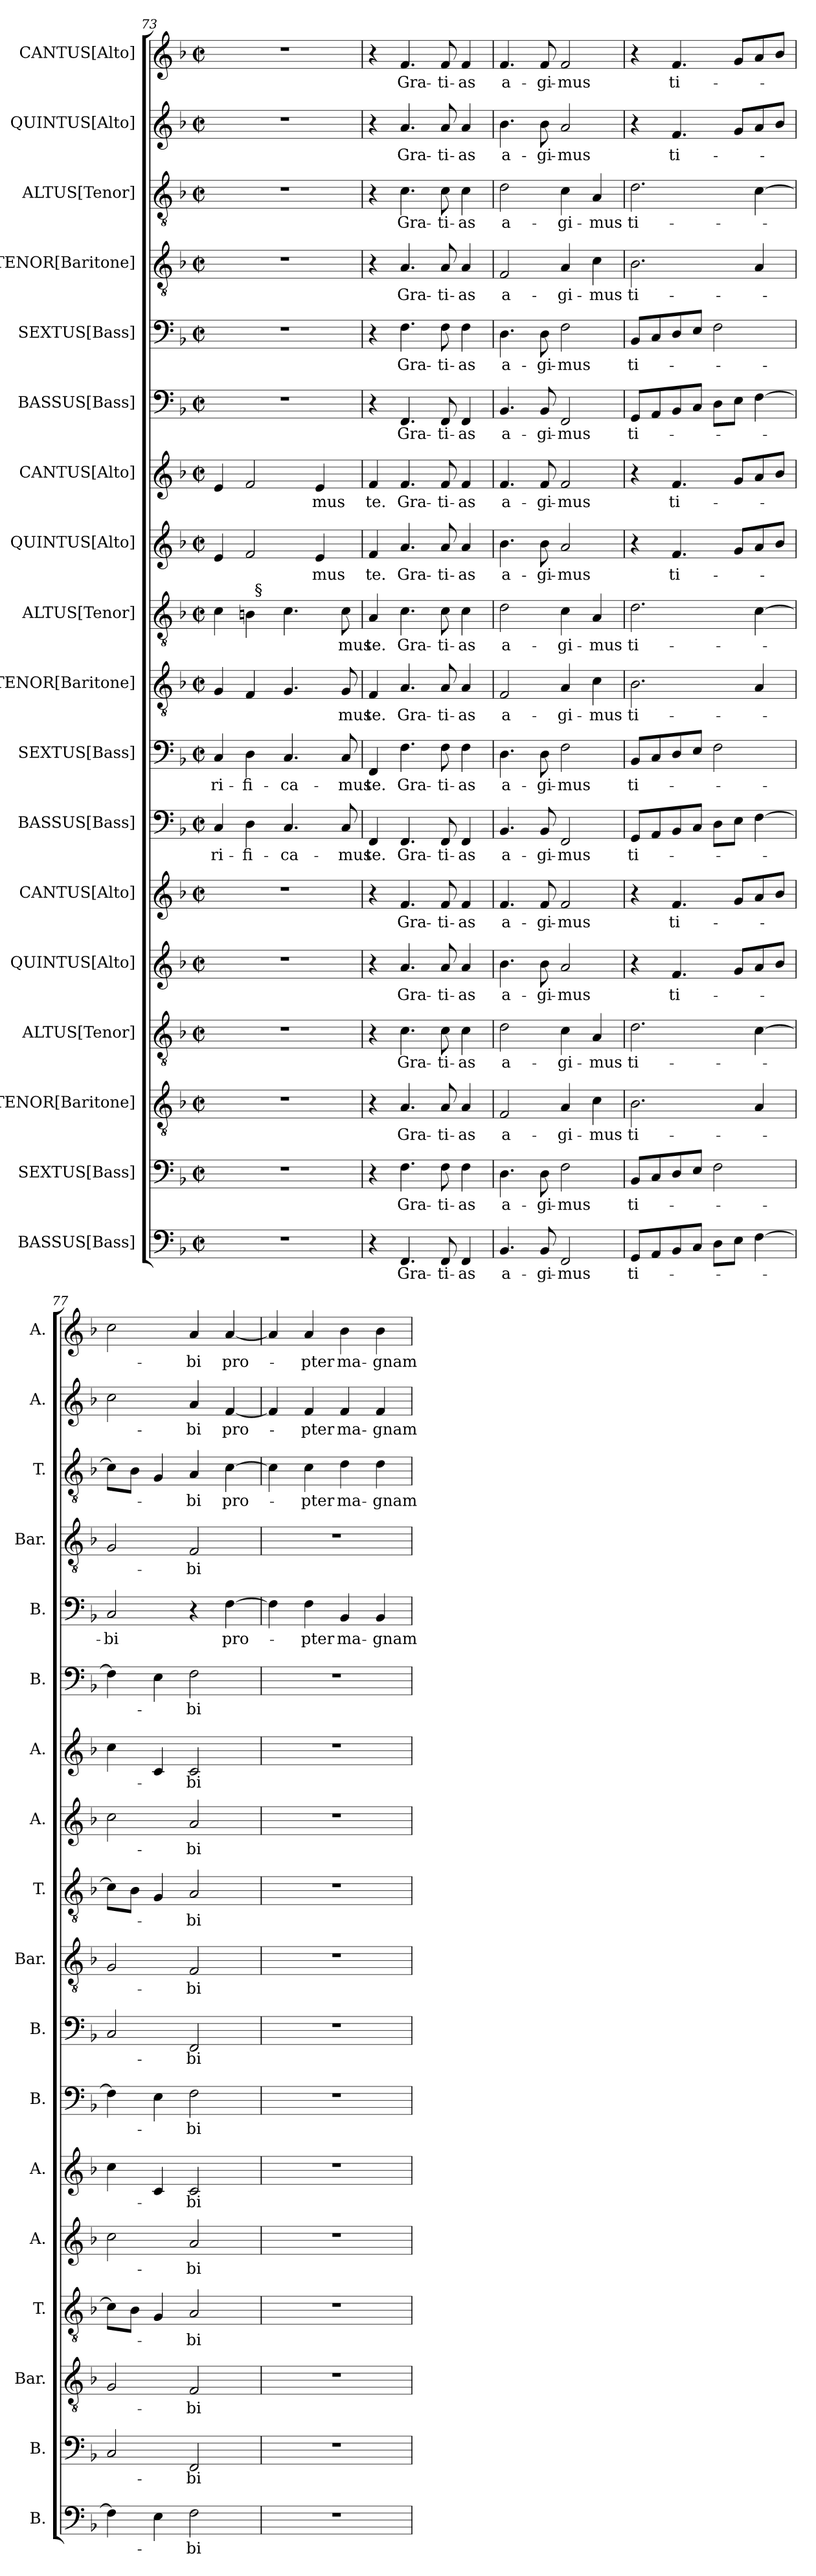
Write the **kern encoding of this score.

**kern	**text	**kern	**text	**kern	**text	**kern	**text	**kern	**text	**kern	**text	**kern	**text	**kern	**text	**kern	**text	**kern	**text	**kern	**text	**kern	**text	**kern	**text	**kern	**text	**kern	**text	**kern	**text	**kern	**text	**kern	**text
*part18	*part18	*part17	*part17	*part16	*part16	*part15	*part15	*part14	*part14	*part13	*part13	*part12	*part12	*part11	*part11	*part10	*part10	*part9	*part9	*part8	*part8	*part7	*part7	*part6	*part6	*part5	*part5	*part4	*part4	*part3	*part3	*part2	*part2	*part1	*part1
*staff18	*staff18	*staff17	*staff17	*staff16	*staff16	*staff15	*staff15	*staff14	*staff14	*staff13	*staff13	*staff12	*staff12	*staff11	*staff11	*staff10	*staff10	*staff9	*staff9	*staff8	*staff8	*staff7	*staff7	*staff6	*staff6	*staff5	*staff5	*staff4	*staff4	*staff3	*staff3	*staff2	*staff2	*staff1	*staff1
*I"BASSUS[Bass]	*	*I"SEXTUS[Bass]	*	*I"TENOR[Baritone]	*	*I"ALTUS[Tenor]	*	*I"QUINTUS[Alto]	*	*I"CANTUS[Alto]	*	*I"BASSUS[Bass]	*	*I"SEXTUS[Bass]	*	*I"TENOR[Baritone]	*	*I"ALTUS[Tenor]	*	*I"QUINTUS[Alto]	*	*I"CANTUS[Alto]	*	*I"BASSUS[Bass]	*	*I"SEXTUS[Bass]	*	*I"TENOR[Baritone]	*	*I"ALTUS[Tenor]	*	*I"QUINTUS[Alto]	*	*I"CANTUS[Alto]	*
*I'B.	*	*I'B.	*	*I'Bar.	*	*I'T.	*	*I'A.	*	*I'A.	*	*I'B.	*	*I'B.	*	*I'Bar.	*	*I'T.	*	*I'A.	*	*I'A.	*	*I'B.	*	*I'B.	*	*I'Bar.	*	*I'T.	*	*I'A.	*	*I'A.	*
*clefF4	*	*clefF4	*	*clefGv2	*	*clefGv2	*	*clefG2	*	*clefG2	*	*clefF4	*	*clefF4	*	*clefGv2	*	*clefGv2	*	*clefG2	*	*clefG2	*	*clefF4	*	*clefF4	*	*clefGv2	*	*clefGv2	*	*clefG2	*	*clefG2	*
*	*	*	*	*ITrd7c12	*	*ITrd7c12	*	*	*	*	*	*	*	*	*	*ITrd7c12	*	*ITrd7c12	*	*	*	*	*	*	*	*	*	*ITrd7c12	*	*ITrd7c12	*	*	*	*	*
*k[b-]	*	*k[b-]	*	*k[b-]	*	*k[b-]	*	*k[b-]	*	*k[b-]	*	*k[b-]	*	*k[b-]	*	*k[b-]	*	*k[b-]	*	*k[b-]	*	*k[b-]	*	*k[b-]	*	*k[b-]	*	*k[b-]	*	*k[b-]	*	*k[b-]	*	*k[b-]	*
*F:	*	*F:	*	*F:	*	*F:	*	*F:	*	*F:	*	*F:	*	*F:	*	*F:	*	*F:	*	*F:	*	*F:	*	*F:	*	*F:	*	*F:	*	*F:	*	*F:	*	*F:	*
*M2/2	*	*M2/2	*	*M2/2	*	*M2/2	*	*M2/2	*	*M2/2	*	*M2/2	*	*M2/2	*	*M2/2	*	*M2/2	*	*M2/2	*	*M2/2	*	*M2/2	*	*M2/2	*	*M2/2	*	*M2/2	*	*M2/2	*	*M2/2	*
*met(c|)	*	*met(c|)	*	*met(c|)	*	*met(c|)	*	*met(c|)	*	*met(c|)	*	*met(c|)	*	*met(c|)	*	*met(c|)	*	*met(c|)	*	*met(c|)	*	*met(c|)	*	*met(c|)	*	*met(c|)	*	*met(c|)	*	*met(c|)	*	*met(c|)	*	*met(c|)	*
=73	=73	=73	=73	=73	=73	=73	=73	=73	=73	=73	=73	=73	=73	=73	=73	=73	=73	=73	=73	=73	=73	=73	=73	=73	=73	=73	=73	=73	=73	=73	=73	=73	=73	=73	=73
!	!	!	!	!	!	!	!	!	!	!	!	!	!LO:LY:b	!	!LO:LY:b	!	!	!	!	!	!	!	!	!	!	!	!	!	!	!	!	!	!	!	!
*	*	*	*	*	*	*	*	*	*	*	*	*	*	*	*	*	*	*^	*	*	*	*	*	*	*	*	*	*	*	*	*	*	*	*	*
1r	.	1r	.	1r	.	1r	.	1r	.	1r	.	4C/	-ri-	4C/	-ri-	4GG/	.	4C\	4ryy	.	4e/	.	4e/	.	1r	.	1r	.	1r	.	1r	.	1r	.	1r	.
!	!	!	!	!	!	!	!	!	!	!	!	!	!LO:LY:b	!	!LO:LY:b	!	!	!	!	!	!	!	!	!	!	!	!	!	!	!	!	!	!	!	!	!
.	.	.	.	.	.	.	.	.	.	.	.	4D\	-fi-	4D\	-fi-	4FF/	.	4BB\	32ryy	.	2f/	.	2f/	.	.	.	.	.	.	.	.	.	.	.	.	.
!	!	!	!	!	!	!	!	!	!	!	!	!	!	!	!	!	!	!	!LO:TX:a:t=§	!	!	!	!	!	!	!	!	!	!	!	!	!	!	!	!	!
.	.	.	.	.	.	.	.	.	.	.	.	.	.	.	.	.	.	.	2ryy	.	.	.	.	.	.	.	.	.	.	.	.	.	.	.	.	.
!	!	!	!	!	!	!	!	!	!	!	!	!	!LO:LY:b	!	!LO:LY:b	!	!	!	!	!	!	!	!	!	!	!	!	!	!	!	!	!	!	!	!	!
.	.	.	.	.	.	.	.	.	.	.	.	4.C/	-ca-	4.C/	-ca-	4.GG/	.	4.C\	.	.	.	.	.	.	.	.	.	.	.	.	.	.	.	.	.	.
!	!	!	!	!	!	!	!	!	!	!	!	!	!	!	!	!	!	!	!	!	!	!LO:LY:b	!	!LO:LY:b	!	!	!	!	!	!	!	!	!	!	!	!
.	.	.	.	.	.	.	.	.	.	.	.	.	.	.	.	.	.	.	.	.	4e/	-mus	4e/	-mus	.	.	.	.	.	.	.	.	.	.	.	.
.	.	.	.	.	.	.	.	.	.	.	.	.	.	.	.	.	.	.	8..ryy	.	.	.	.	.	.	.	.	.	.	.	.	.	.	.	.	.
!	!	!	!	!	!	!	!	!	!	!	!	!	!LO:LY:b	!	!LO:LY:b	!	!LO:LY:b	!	!	!LO:LY:b	!	!	!	!	!	!	!	!	!	!	!	!	!	!	!	!
.	.	.	.	.	.	.	.	.	.	.	.	8C/	-mus	8C/	-mus	8GG/	-mus	8C\	.	-mus	.	.	.	.	.	.	.	.	.	.	.	.	.	.	.	.
=74	=74	=74	=74	=74	=74	=74	=74	=74	=74	=74	=74	=74	=74	=74	=74	=74	=74	=74	=74	=74	=74	=74	=74	=74	=74	=74	=74	=74	=74	=74	=74	=74	=74	=74	=74	=74
!	!	!	!	!	!	!	!	!	!	!	!	!	!LO:LY:b	!	!LO:LY:b	!	!LO:LY:b	!	!	!LO:LY:b	!	!LO:LY:b	!	!LO:LY:b	!	!	!	!	!	!	!	!	!	!	!	!
*	*	*	*	*	*	*	*	*	*	*	*	*	*	*	*	*	*	*v	*v	*	*	*	*	*	*	*	*	*	*	*	*	*	*	*	*	*
4r	.	4r	.	4r	.	4r	.	4r	.	4r	.	4FF/	te.	4FF/	te.	4FF/	te.	4AA/	te.	4f/	te.	4f/	te.	4r	.	4r	.	4r	.	4r	.	4r	.	4r	.
!	!LO:LY:b	!	!LO:LY:b	!	!LO:LY:b	!	!LO:LY:b	!	!LO:LY:b	!	!LO:LY:b	!	!LO:LY:b	!	!LO:LY:b	!	!LO:LY:b	!	!LO:LY:b	!	!LO:LY:b	!	!LO:LY:b	!	!LO:LY:b	!	!LO:LY:b	!	!LO:LY:b	!	!LO:LY:b	!	!LO:LY:b	!	!LO:LY:b
4.FF/	Gra-	4.F\	Gra-	4.AA/	Gra-	4.C\	Gra-	4.a/	Gra-	4.f/	Gra-	4.FF/	Gra-	4.F\	Gra-	4.AA/	Gra-	4.C\	Gra-	4.a/	Gra-	4.f/	Gra-	4.FF/	Gra-	4.F\	Gra-	4.AA/	Gra-	4.C\	Gra-	4.a/	Gra-	4.f/	Gra-
!	!LO:LY:b	!	!LO:LY:b	!	!LO:LY:b	!	!LO:LY:b	!	!LO:LY:b	!	!LO:LY:b	!	!LO:LY:b	!	!LO:LY:b	!	!LO:LY:b	!	!LO:LY:b	!	!LO:LY:b	!	!LO:LY:b	!	!LO:LY:b	!	!LO:LY:b	!	!LO:LY:b	!	!LO:LY:b	!	!LO:LY:b	!	!LO:LY:b
8FF/	-ti-	8F\	-ti-	8AA/	-ti-	8C\	-ti-	8a/	-ti-	8f/	-ti-	8FF/	-ti-	8F\	-ti-	8AA/	-ti-	8C\	-ti-	8a/	-ti-	8f/	-ti-	8FF/	-ti-	8F\	-ti-	8AA/	-ti-	8C\	-ti-	8a/	-ti-	8f/	-ti-
!	!LO:LY:b	!	!LO:LY:b	!	!LO:LY:b	!	!LO:LY:b	!	!LO:LY:b	!	!LO:LY:b	!	!LO:LY:b	!	!LO:LY:b	!	!LO:LY:b	!	!LO:LY:b	!	!LO:LY:b	!	!LO:LY:b	!	!LO:LY:b	!	!LO:LY:b	!	!LO:LY:b	!	!LO:LY:b	!	!LO:LY:b	!	!LO:LY:b
4FF/	-as	4F\	-as	4AA/	-as	4C\	-as	4a/	-as	4f/	-as	4FF/	-as	4F\	-as	4AA/	-as	4C\	-as	4a/	-as	4f/	-as	4FF/	-as	4F\	-as	4AA/	-as	4C\	-as	4a/	-as	4f/	-as
=75	=75	=75	=75	=75	=75	=75	=75	=75	=75	=75	=75	=75	=75	=75	=75	=75	=75	=75	=75	=75	=75	=75	=75	=75	=75	=75	=75	=75	=75	=75	=75	=75	=75	=75	=75
!	!LO:LY:b	!	!LO:LY:b	!	!LO:LY:b	!	!LO:LY:b	!	!LO:LY:b	!	!LO:LY:b	!	!LO:LY:b	!	!LO:LY:b	!	!LO:LY:b	!	!LO:LY:b	!	!LO:LY:b	!	!LO:LY:b	!	!LO:LY:b	!	!LO:LY:b	!	!LO:LY:b	!	!LO:LY:b	!	!LO:LY:b	!	!LO:LY:b
4.BB-/	a-	4.D\	a-	2FF/	a-	2D\	a-	4.b-\	a-	4.f/	a-	4.BB-/	a-	4.D\	a-	2FF/	a-	2D\	a-	4.b-\	a-	4.f/	a-	4.BB-/	a-	4.D\	a-	2FF/	a-	2D\	a-	4.b-\	a-	4.f/	a-
!	!LO:LY:b	!	!LO:LY:b	!	!	!	!	!	!LO:LY:b	!	!LO:LY:b	!	!LO:LY:b	!	!LO:LY:b	!	!	!	!	!	!LO:LY:b	!	!LO:LY:b	!	!LO:LY:b	!	!LO:LY:b	!	!	!	!	!	!LO:LY:b	!	!LO:LY:b
8BB-/	-gi-	8D\	-gi-	.	.	.	.	8b-\	-gi-	8f/	-gi-	8BB-/	-gi-	8D\	-gi-	.	.	.	.	8b-\	-gi-	8f/	-gi-	8BB-/	-gi-	8D\	-gi-	.	.	.	.	8b-\	-gi-	8f/	-gi-
!	!LO:LY:b	!	!LO:LY:b	!	!LO:LY:b	!	!LO:LY:b	!	!LO:LY:b	!	!LO:LY:b	!	!LO:LY:b	!	!LO:LY:b	!	!LO:LY:b	!	!LO:LY:b	!	!LO:LY:b	!	!LO:LY:b	!	!LO:LY:b	!	!LO:LY:b	!	!LO:LY:b	!	!LO:LY:b	!	!LO:LY:b	!	!LO:LY:b
2FF/	-mus	2F\	-mus	4AA/	-gi-	4C\	-gi-	2a/	-mus	2f/	-mus	2FF/	-mus	2F\	-mus	4AA/	-gi-	4C\	-gi-	2a/	-mus	2f/	-mus	2FF/	-mus	2F\	-mus	4AA/	-gi-	4C\	-gi-	2a/	-mus	2f/	-mus
!	!	!	!	!	!LO:LY:b	!	!LO:LY:b	!	!	!	!	!	!	!	!	!	!LO:LY:b	!	!LO:LY:b	!	!	!	!	!	!	!	!	!	!LO:LY:b	!	!LO:LY:b	!	!	!	!
.	.	.	.	4C\	-mus	4AA/	-mus	.	.	.	.	.	.	.	.	4C\	-mus	4AA/	-mus	.	.	.	.	.	.	.	.	4C\	-mus	4AA/	-mus	.	.	.	.
=76	=76	=76	=76	=76	=76	=76	=76	=76	=76	=76	=76	=76	=76	=76	=76	=76	=76	=76	=76	=76	=76	=76	=76	=76	=76	=76	=76	=76	=76	=76	=76	=76	=76	=76	=76
!	!LO:LY:b	!	!LO:LY:b	!	!LO:LY:b	!	!LO:LY:b	!	!	!	!	!	!LO:LY:b	!	!LO:LY:b	!	!LO:LY:b	!	!LO:LY:b	!	!	!	!	!	!LO:LY:b	!	!LO:LY:b	!	!LO:LY:b	!	!LO:LY:b	!	!	!	!
8GG/L	ti-	8BB-/L	ti-	2.BB-\	ti-	2.D\	ti-	4r	.	4r	.	8GG/L	ti-	8BB-/L	ti-	2.BB-\	ti-	2.D\	ti-	4r	.	4r	.	8GG/L	ti-	8BB-/L	ti-	2.BB-\	ti-	2.D\	ti-	4r	.	4r	.
8AA/	.	8C/	.	.	.	.	.	.	.	.	.	8AA/	.	8C/	.	.	.	.	.	.	.	.	.	8AA/	.	8C/	.	.	.	.	.	.	.	.	.
!	!	!	!	!	!	!	!	!	!LO:LY:b	!	!LO:LY:b	!	!	!	!	!	!	!	!	!	!LO:LY:b	!	!LO:LY:b	!	!	!	!	!	!	!	!	!	!LO:LY:b	!	!LO:LY:b
8BB-/	.	8D/	.	.	.	.	.	4.f/	ti-	4.f/	ti-	8BB-/	.	8D/	.	.	.	.	.	4.f/	ti-	4.f/	ti-	8BB-/	.	8D/	.	.	.	.	.	4.f/	ti-	4.f/	ti-
8C/J	.	8E/J	.	.	.	.	.	.	.	.	.	8C/J	.	8E/J	.	.	.	.	.	.	.	.	.	8C/J	.	8E/J	.	.	.	.	.	.	.	.	.
8D\L	.	2F\	.	.	.	.	.	.	.	.	.	8D\L	.	2F\	.	.	.	.	.	.	.	.	.	8D\L	.	2F\	.	.	.	.	.	.	.	.	.
8E\J	.	.	.	.	.	.	.	8g/L	.	8g/L	.	8E\J	.	.	.	.	.	.	.	8g/L	.	8g/L	.	8E\J	.	.	.	.	.	.	.	8g/L	.	8g/L	.
[>4F\	.	.	.	4AA/	.	[>4C\	.	8a/	.	8a/	.	[>4F\	.	.	.	4AA/	.	[>4C\	.	8a/	.	8a/	.	[>4F\	.	.	.	4AA/	.	[>4C\	.	8a/	.	8a/	.
.	.	.	.	.	.	.	.	8b-/J	.	8b-/J	.	.	.	.	.	.	.	.	.	8b-/J	.	8b-/J	.	.	.	.	.	.	.	.	.	8b-/J	.	8b-/J	.
!!LO:PB:g=z
=77	=77	=77	=77	=77	=77	=77	=77	=77	=77	=77	=77	=77	=77	=77	=77	=77	=77	=77	=77	=77	=77	=77	=77	=77	=77	=77	=77	=77	=77	=77	=77	=77	=77	=77	=77
!	!	!	!	!	!	!	!	!	!	!	!	!	!	!	!	!	!	!	!	!	!	!	!	!	!	!	!LO:LY:b	!	!	!	!	!	!	!	!
4F\]	.	2C/	.	2GG/	.	8C\L]	.	2cc\	.	4cc\	.	4F\]	.	2C/	.	2GG/	.	8C\L]	.	2cc\	.	4cc\	.	4F\]	.	2C/	-bi	2GG/	.	8C\L]	.	2cc\	.	2cc\	.
.	.	.	.	.	.	8BB-\J	.	.	.	.	.	.	.	.	.	.	.	8BB-\J	.	.	.	.	.	.	.	.	.	.	.	8BB-\J	.	.	.	.	.
4E\	.	.	.	.	.	4GG/	.	.	.	4c/	.	4E\	.	.	.	.	.	4GG/	.	.	.	4c/	.	4E\	.	.	.	.	.	4GG/	.	.	.	.	.
!	!LO:LY:b	!	!LO:LY:b	!	!LO:LY:b	!	!LO:LY:b	!	!LO:LY:b	!	!LO:LY:b	!	!LO:LY:b	!	!LO:LY:b	!	!LO:LY:b	!	!LO:LY:b	!	!LO:LY:b	!	!LO:LY:b	!	!LO:LY:b	!	!	!	!LO:LY:b	!	!LO:LY:b	!	!LO:LY:b	!	!LO:LY:b
2F\	-bi	2FF/	-bi	2FF/	-bi	2AA/	-bi	2a/	-bi	2c/	-bi	2F\	-bi	2FF/	-bi	2FF/	-bi	2AA/	-bi	2a/	-bi	2c/	-bi	2F\	-bi	4r	.	2FF/	-bi	4AA/	-bi	4a/	-bi	4a/	-bi
!	!	!	!	!	!	!	!	!	!	!	!	!	!	!	!	!	!	!	!	!	!	!	!	!	!	!	!LO:LY:b	!	!	!	!LO:LY:b	!	!LO:LY:b	!	!LO:LY:b
.	.	.	.	.	.	.	.	.	.	.	.	.	.	.	.	.	.	.	.	.	.	.	.	.	.	[>4F\	pro-	.	.	[>4C\	pro-	[<4f/	pro-	[<4a/	pro-
=78	=78	=78	=78	=78	=78	=78	=78	=78	=78	=78	=78	=78	=78	=78	=78	=78	=78	=78	=78	=78	=78	=78	=78	=78	=78	=78	=78	=78	=78	=78	=78	=78	=78	=78	=78
1r	.	1r	.	1r	.	1r	.	1r	.	1r	.	1r	.	1r	.	1r	.	1r	.	1r	.	1r	.	1r	.	4F\]	.	1r	.	4C\]	.	4f/]	.	4a/]	.
!	!	!	!	!	!	!	!	!	!	!	!	!	!	!	!	!	!	!	!	!	!	!	!	!	!	!	!LO:LY:b	!	!	!	!LO:LY:b	!	!LO:LY:b	!	!LO:LY:b
.	.	.	.	.	.	.	.	.	.	.	.	.	.	.	.	.	.	.	.	.	.	.	.	.	.	4F\	-pter	.	.	4C\	-pter	4f/	-pter	4a/	-pter
!	!	!	!	!	!	!	!	!	!	!	!	!	!	!	!	!	!	!	!	!	!	!	!	!	!	!	!LO:LY:b	!	!	!	!LO:LY:b	!	!LO:LY:b	!	!LO:LY:b
.	.	.	.	.	.	.	.	.	.	.	.	.	.	.	.	.	.	.	.	.	.	.	.	.	.	4BB-/	ma-	.	.	4D\	ma-	4f/	ma-	4b-\	ma-
!	!	!	!	!	!	!	!	!	!	!	!	!	!	!	!	!	!	!	!	!	!	!	!	!	!	!	!LO:LY:b	!	!	!	!LO:LY:b	!	!LO:LY:b	!	!LO:LY:b
.	.	.	.	.	.	.	.	.	.	.	.	.	.	.	.	.	.	.	.	.	.	.	.	.	.	4BB-/	-gnam	.	.	4D\	-gnam	4f/	-gnam	4b-\	-gnam
=	=	=	=	=	=	=	=	=	=	=	=	=	=	=	=	=	=	=	=	=	=	=	=	=	=	=	=	=	=	=	=	=	=	=	=
*-	*-	*-	*-	*-	*-	*-	*-	*-	*-	*-	*-	*-	*-	*-	*-	*-	*-	*-	*-	*-	*-	*-	*-	*-	*-	*-	*-	*-	*-	*-	*-	*-	*-	*-	*-
